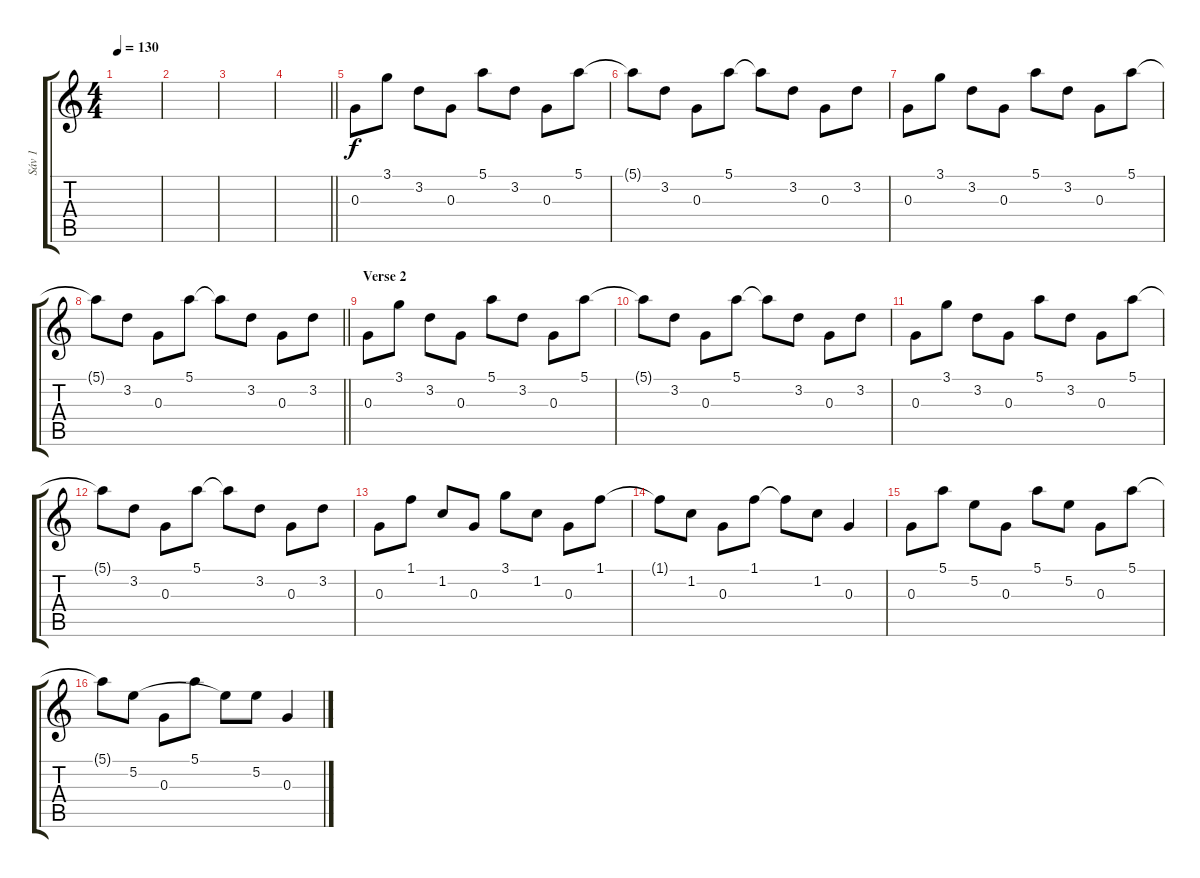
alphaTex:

\track ("Sáv 1" "Sáv 1") {instrument acousticguitarsteel}
\staff {score tabs}
\tuning (E4 B3 G3 D3 A2 D2) {hide}
\ts (4 4)
\tempo 130
\clef g2
\ks c
|
|
|
\barLineRight lightlight
|
0.3.8 3.1.8 3.2.8 0.3.8 5.1.8 3.2.8 0.3.8 5.1.8 |
5.1{t}.8 3.2.8 0.3.8 5.1.8 5.1{t}.8 3.2.8 0.3.8 3.2.8 |
0.3.8 3.1.8 3.2.8 0.3.8 5.1.8 3.2.8 0.3.8 5.1.8 |
\barLineRight lightlight
5.1{t}.8 3.2.8 0.3.8 5.1.8 5.1{t}.8 3.2.8 0.3.8 3.2.8 |
\section ("" "Verse 2")
0.3.8 3.1.8 3.2.8 0.3.8 5.1.8 3.2.8 0.3.8 5.1.8 |
5.1{t}.8 3.2.8 0.3.8 5.1.8 5.1{t}.8 3.2.8 0.3.8 3.2.8 |
0.3.8 3.1.8 3.2.8 0.3.8 5.1.8 3.2.8 0.3.8 5.1.8 |
5.1{t}.8 3.2.8 0.3.8 5.1.8 5.1{t}.8 3.2.8 0.3.8 3.2.8 |
0.3.8 1.1.8 1.2.8 0.3.8 3.1.8 1.2.8 0.3.8 1.1.8 |
1.1{t}.8 1.2.8 0.3.8 1.1.8 1.1{t}.8 1.2.8 0.3.4 |
0.3.8 5.1.8 5.2.8 0.3.8 5.1.8 5.2.8 0.3.8 5.1.8 |
5.1{t}.8 5.2.8 0.3.8 5.1.8 5.2{t}.8 5.2.8 0.3.4
